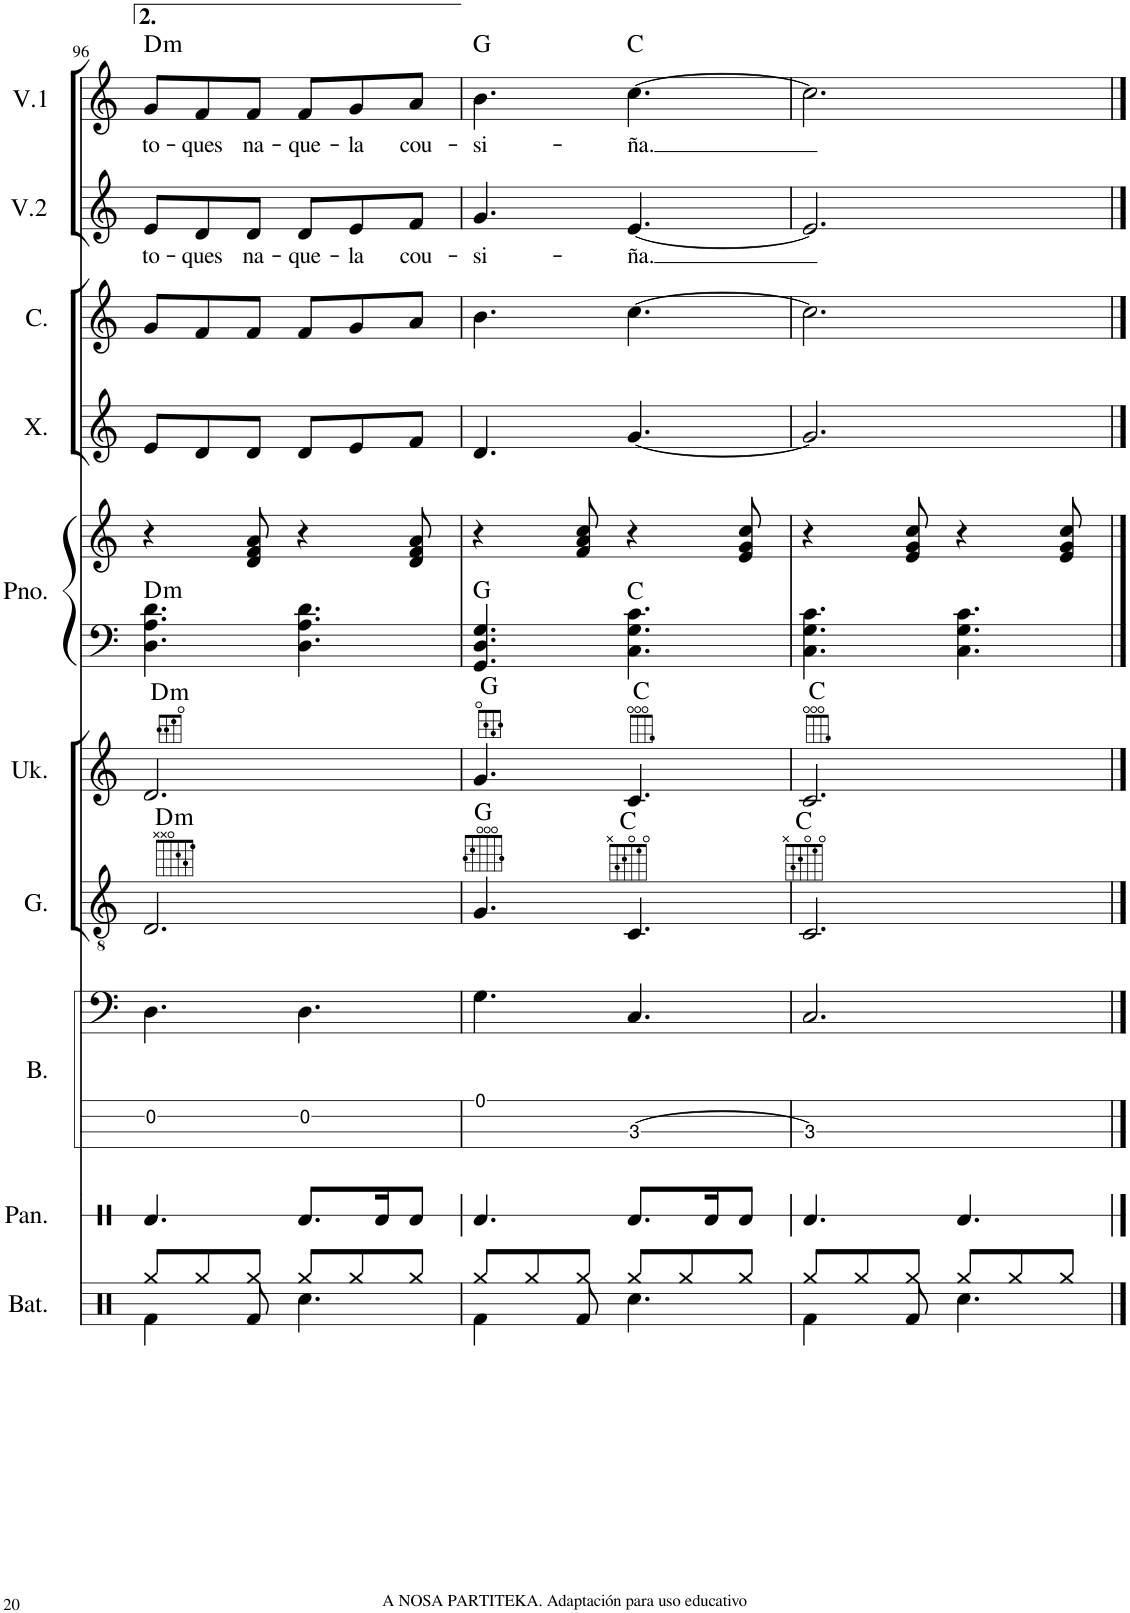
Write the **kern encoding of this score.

**kern	**kern	**kern	**kern	**kern	**harte	**kern	**harte	**kern	**kern	**harte	**kern	**kern	**kern	**text	**kern	**text	**harte
*part10	*part9	*part8	*part8	*part7	*part7	*part6	*part6	*part5	*part5	*part5	*part4	*part3	*part2	*part2	*part1	*part1	*part1
*staff12	*staff11	*staff10	*staff9	*staff8	*	*staff7	*	*staff6	*staff5	*	*staff4	*staff3	*staff2	*staff2	*staff1	*staff1	*
*I"Batería	*I"Pandeiro	*I"Baixo	*	*I"Guitarra	*	*I"Ukelele	*	*I"Piano	*	*	*I"Xilófono	*I"Carillón	*I"Voz 2	*	*I"Voz 1	*	*
*I'Bat.	*I'Pan.	*I'B.	*	*I'G.	*	*I'Uk.	*	*I'Pno.	*	*	*I'X.	*I'C.	*I'V.2	*	*I'V.1	*	*
!!LO:PB:g=z
*clefX	*clefX	*	*clefF4	*clefGv2	*	*clefG2	*	*clefF4	*clefG2	*	*clefG2	*clefG2	*clefG2	*	*clefG2	*	*
*	*	*Trd7c12	*Trd7c12	*	*	*	*	*	*	*	*Trd-7c-12	*Trd-14c-24	*	*	*	*	*
*k[]	*k[]	*k[]	*k[]	*k[]	*	*k[]	*	*k[]	*k[]	*	*k[]	*k[]	*k[]	*	*k[]	*	*
*M6/8	*M6/8	*M6/8	*M6/8	*M6/8	*	*M6/8	*	*M6/8	*M6/8	*	*M6/8	*M6/8	*M6/8	*	*M6/8	*	*
=96	=96	=96	=96	=96	=96	=96	=96	=96	=96	=96	=96	=96	=96	=96	=96	=96	=96
*^	*	*	*	*	*	*	*	*	*	*	*	*	*	*	*	*	*
!	!	!	!	!	!	!LO:H:kt=m	!	!LO:H:kt=m	!	!	!LO:H:kt=m	!	!	!	!LO:LY:b	!	!LO:LY:b	!LO:H:kt=m
8Rgg/L	4Rf\	4.Rd/	4.D	4.D\	2.D/	D:min	2.d/	D:min	4.D\ 4.A\ 4.d\	4r	D:min	8e/L	8g/L	8e/L	to-	8g/L	to-	D:min
!	!	!	!	!	!	!	!	!	!	!	!	!	!	!	!LO:LY:b	!	!LO:LY:b	!
8Rgg/	.	.	.	.	.	.	.	.	.	.	.	8d/	8f/	8d/	-ques	8f/	-ques	.
!	!	!	!	!	!	!	!	!	!	!	!	!	!	!	!LO:LY:b	!	!LO:LY:b	!
8Rgg/J	8Rf/	.	.	.	.	.	.	.	.	8d/ 8f/ 8a/	.	8d/J	8f/J	8d/J	na-	8f/J	na-	.
!	!	!	!	!	!	!	!	!	!	!	!	!	!	!	!LO:LY:b	!	!LO:LY:b	!
8Rgg/L	4.Rcc\	8.Rd/L	4.D	4.D\	.	.	.	.	4.D\ 4.A\ 4.d\	4r	.	8d/L	8f/L	8d/L	-que-	8f/L	-que-	.
!	!	!	!	!	!	!	!	!	!	!	!	!	!	!	!LO:LY:b	!	!LO:LY:b	!
8Rgg/	.	.	.	.	.	.	.	.	.	.	.	8e/	8g/	8e/	-la	8g/	-la	.
.	.	16Rd/K	.	.	.	.	.	.	.	.	.	.	.	.	.	.	.	.
!	!	!	!	!	!	!	!	!	!	!	!	!	!	!	!LO:LY:b	!	!LO:LY:b	!
8Rgg/J	.	8Rd/J	.	.	.	.	.	.	.	8d/ 8f/ 8a/	.	8f/J	8a/J	8f/J	cou-	8a/J	cou-	.
=97	=97	=97	=97	=97	=97	=97	=97	=97	=97	=97	=97	=97	=97	=97	=97	=97	=97	=97
!	!	!	!	!	!	!	!	!	!	!	!	!	!	!	!LO:LY:b	!	!LO:LY:b	!
8Rgg/L	4Rf\	4.Rd/	4.G	4.G\	4.G/	G:maj	4.g/	G:maj	4.GG/ 4.D/ 4.G/	4r	G:maj	4.d/	4.b\	4.g/	-si-	4.b\	-si-	G:maj
8Rgg/	.	.	.	.	.	.	.	.	.	.	.	.	.	.	.	.	.	.
8Rgg/J	8Rf/	.	.	.	.	.	.	.	.	8f/ 8a/ 8cc/	.	.	.	.	.	.	.	.
!	!	!	!	!	!	!	!	!	!	!	!	!	!	!	!LO:LY:b	!	!LO:LY:b	!
8Rgg/L	4.Rcc\	8.Rd/L	[4.C	4.C/	4.C/	C:maj	4.c/	C:maj	4.C\ 4.G\ 4.c\	4r	C:maj	[4.g/	[4.cc\	[4.e/	-ña.	[4.cc\	-ña.	C:maj
8Rgg/	.	.	.	.	.	.	.	.	.	.	.	.	.	.	.	.	.	.
.	.	16Rd/K	.	.	.	.	.	.	.	.	.	.	.	.	.	.	.	.
8Rgg/J	.	8Rd/J	.	.	.	.	.	.	.	8e/ 8g/ 8cc/	.	.	.	.	.	.	.	.
=98	=98	=98	=98	=98	=98	=98	=98	=98	=98	=98	=98	=98	=98	=98	=98	=98	=98	=98
8Rgg/L	4Rf\	4.Rd/	2.C]	2.C/	2.C/	C:maj	2.c/	C:maj	4.C\ 4.G\ 4.c\	4r	.	2.g/]	2.cc\]	2.e/]	.	2.cc\]	.	.
8Rgg/	.	.	.	.	.	.	.	.	.	.	.	.	.	.	.	.	.	.
8Rgg/J	8Rf/	.	.	.	.	.	.	.	.	8e/ 8g/ 8cc/	.	.	.	.	.	.	.	.
8Rgg/L	4.Rcc\	4.Rd/	.	.	.	.	.	.	4.C\ 4.G\ 4.c\	4r	.	.	.	.	.	.	.	.
8Rgg/	.	.	.	.	.	.	.	.	.	.	.	.	.	.	.	.	.	.
8Rgg/J	.	.	.	.	.	.	.	.	.	8e/ 8g/ 8cc/	.	.	.	.	.	.	.	.
*v	*v	*	*	*	*	*	*	*	*	*	*	*	*	*	*	*	*	*
==	==	==	==	==	==	==	==	==	==	==	==	==	==	==	==	==	==
*-	*-	*-	*-	*-	*-	*-	*-	*-	*-	*-	*-	*-	*-	*-	*-	*-	*-
